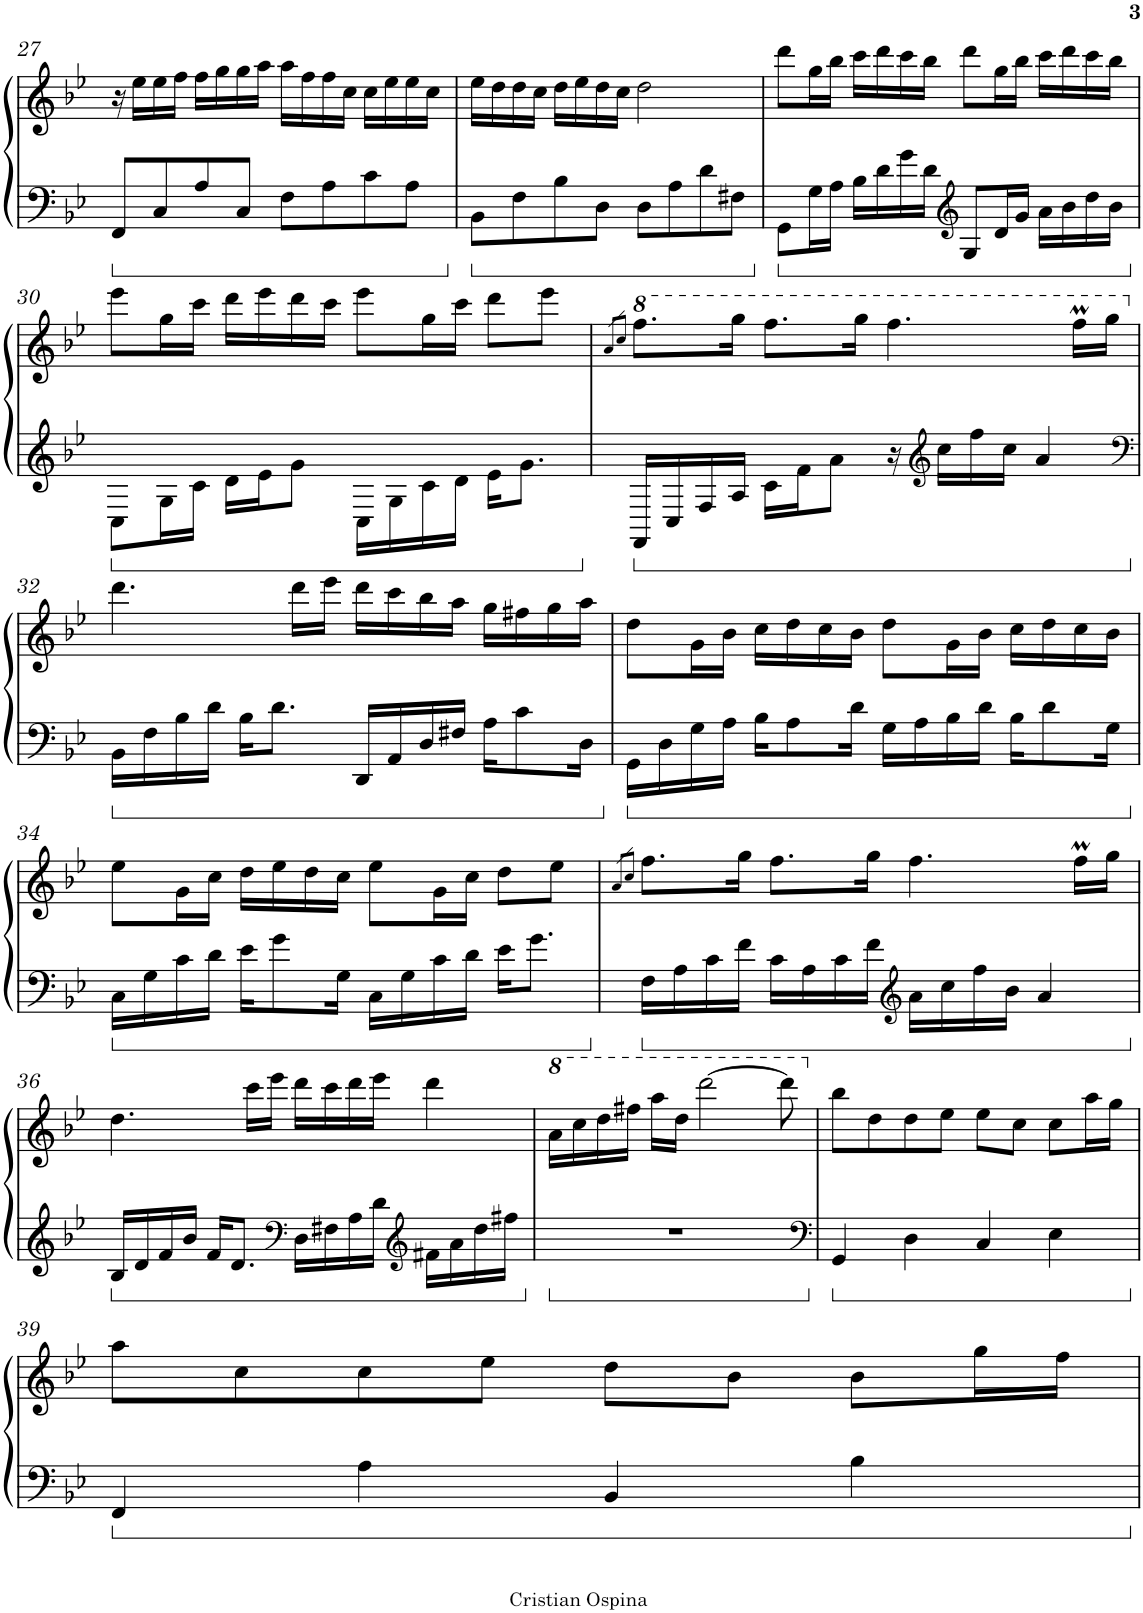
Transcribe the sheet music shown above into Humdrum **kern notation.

**kern	**kern
*part1	*part1
*staff2	*staff1
*I"Piano	*
*I'Pno.	*
!!LO:PB:g=z
*clefF4	*clefG2
*k[b-e-]	*k[b-e-]
*M4/4	*M4/4
*met(c)	*met(c)
=27	=27
8FF/L	16r
.	16ee-\LL
8C/	16ee-\
.	16ff\JJ
8A/	16ff\LL
.	16gg\
8C/J	16gg\
.	16aa\JJ
8F\L	16aa\LL
.	16ff\
8A\	16ff\
.	16cc\JJ
8c\	16cc\LL
.	16ee-\
8A\J	16ee-\
.	16cc\JJ
=28	=28
8BB-\L	16ee-\LL
.	16dd\
8F\	16dd\
.	16cc\JJ
8B-\	16dd\LL
.	16ee-\
8D\J	16dd\
.	16cc\JJ
8D\L	2dd\
8A\	.
8d\	.
8F#X\J	.
=29	=29
8GG\L	8ddd\L
16G\L	16gg\L
16A\JJ	16bb-\JJ
16B-\LL	16ccc\LL
16d\	16ddd\
16g\	16ccc\
16d\JJ	16bb-\JJ
*clefG2	*
8G/L	8ddd\L
16d/L	16gg\L
16g/JJ	16bb-\JJ
16a\LL	16ccc\LL
16b-\	16ddd\
16dd\	16ccc\
16b-\JJ	16bb-\JJ
!!LO:LB:g=z
=30	=30
8C\L	8eee-\L
16G\L	16gg\L
16c\JJ	16ccc\JJ
16d\LL	16ddd\LL
16e-\J	16eee-\
8g\J	16ddd\
.	16ccc\JJ
16C\LL	8eee-\L
16G\	.
16c\	16gg\L
16d\JJ	16ccc\JJ
16e-\KL	8ddd\L
8.g\J	.
.	8eee-\J
=31	=31
.	8qaa/L
.	8qccc/J
16FF/LL	8.fff\L
16C/	.
16F/	.
16A/JJ	16ggg\Jk
16c\LL	8.fff\L
16f\J	.
8a\J	.
.	16ggg\Jk
16r	4.fff\
*clefG2	*
16cc\LL	.
16ff\	.
16cc\JJ	.
4a/	.
.	16fffM\LL
.	16ggg\JJ
!!LO:LB:g=z
=32	=32
*clefF4	*
16BB-\LL	4.ddd\
16F\	.
16B-\	.
16d\JJ	.
16B-\KL	.
8.d\J	.
.	16ddd\LL
.	16eee-\JJ
16DD/LL	16ddd\LL
16AA/	16ccc\
16D/	16bb-\
16F#X/JJ	16aa\JJ
16A\KL	16gg\LL
8c\	16ff#X\
.	16gg\
16D\Jk	16aa\JJ
=33	=33
16GG\LL	8dd\L
16D\	.
16G\	16g\L
16A\JJ	16b-\JJ
16B-\KL	16cc\LL
8A\	16dd\
.	16cc\
16d\Jk	16b-\JJ
16G\LL	8dd\L
16A\	.
16B-\	16g\L
16d\JJ	16b-\JJ
16B-\KL	16cc\LL
8d\	16dd\
.	16cc\
16G\Jk	16b-\JJ
!!LO:LB:g=z
=34	=34
16C\LL	8ee-\L
16G\	.
16c\	16g\L
16d\JJ	16cc\JJ
16e-\KL	16dd\LL
8g\	16ee-\
.	16dd\
16G\Jk	16cc\JJ
16C\LL	8ee-\L
16G\	.
16c\	16g\L
16d\JJ	16cc\JJ
16e-\KL	8dd\L
8.g\J	.
.	8ee-\J
=35	=35
.	8qa/L
.	8qcc/J
16F\LL	8.ff\L
16A\	.
16c\	.
16f\JJ	16gg\Jk
16c\LL	8.ff\L
16A\	.
16c\	.
16f\JJ	16gg\Jk
*clefG2	*
16a\LL	4.ff\
16cc\	.
16ff\	.
16b-\JJ	.
4a/	.
.	16ffM\LL
.	16gg\JJ
!!LO:LB:g=z
=36	=36
16B-/LL	4.dd\
16d/	.
16f/	.
16b-/JJ	.
16f/KL	.
8.d/J	.
.	16ccc\LL
.	16eee-\JJ
*clefF4	*
16D\LL	16ddd\LL
16F#X\	16ccc\
16A\	16ddd\
16d\JJ	16eee-\JJ
*clefG2	*
16f#X\LL	4ddd\
16a\	.
16dd\	.
16ff#X\JJ	.
=37	=37
*	*8va
1r	16aa\LL
.	16ccc\
.	16ddd\
.	16fff#X\JJ
.	16aaa\LL
.	16ddd\JJ
.	[2dddd\
.	8dddd\]
=38	=38
*clefF4	*
*	*X8va
4GG/	8bb-\L
.	8dd\
4D\	8dd\
.	8ee-\J
4C/	8ee-\L
.	8cc\J
4E-\	8cc\L
.	16aa\L
.	16gg\JJ
!!LO:LB:g=z
=39	=39
4FF/	8aa\L
.	8cc\
4A\	8cc\
.	8ee-\J
4BB-/	8dd\L
.	8b-\J
4B-\	8b-\L
.	16gg\L
.	16ff\JJ
=	=
*-	*-
